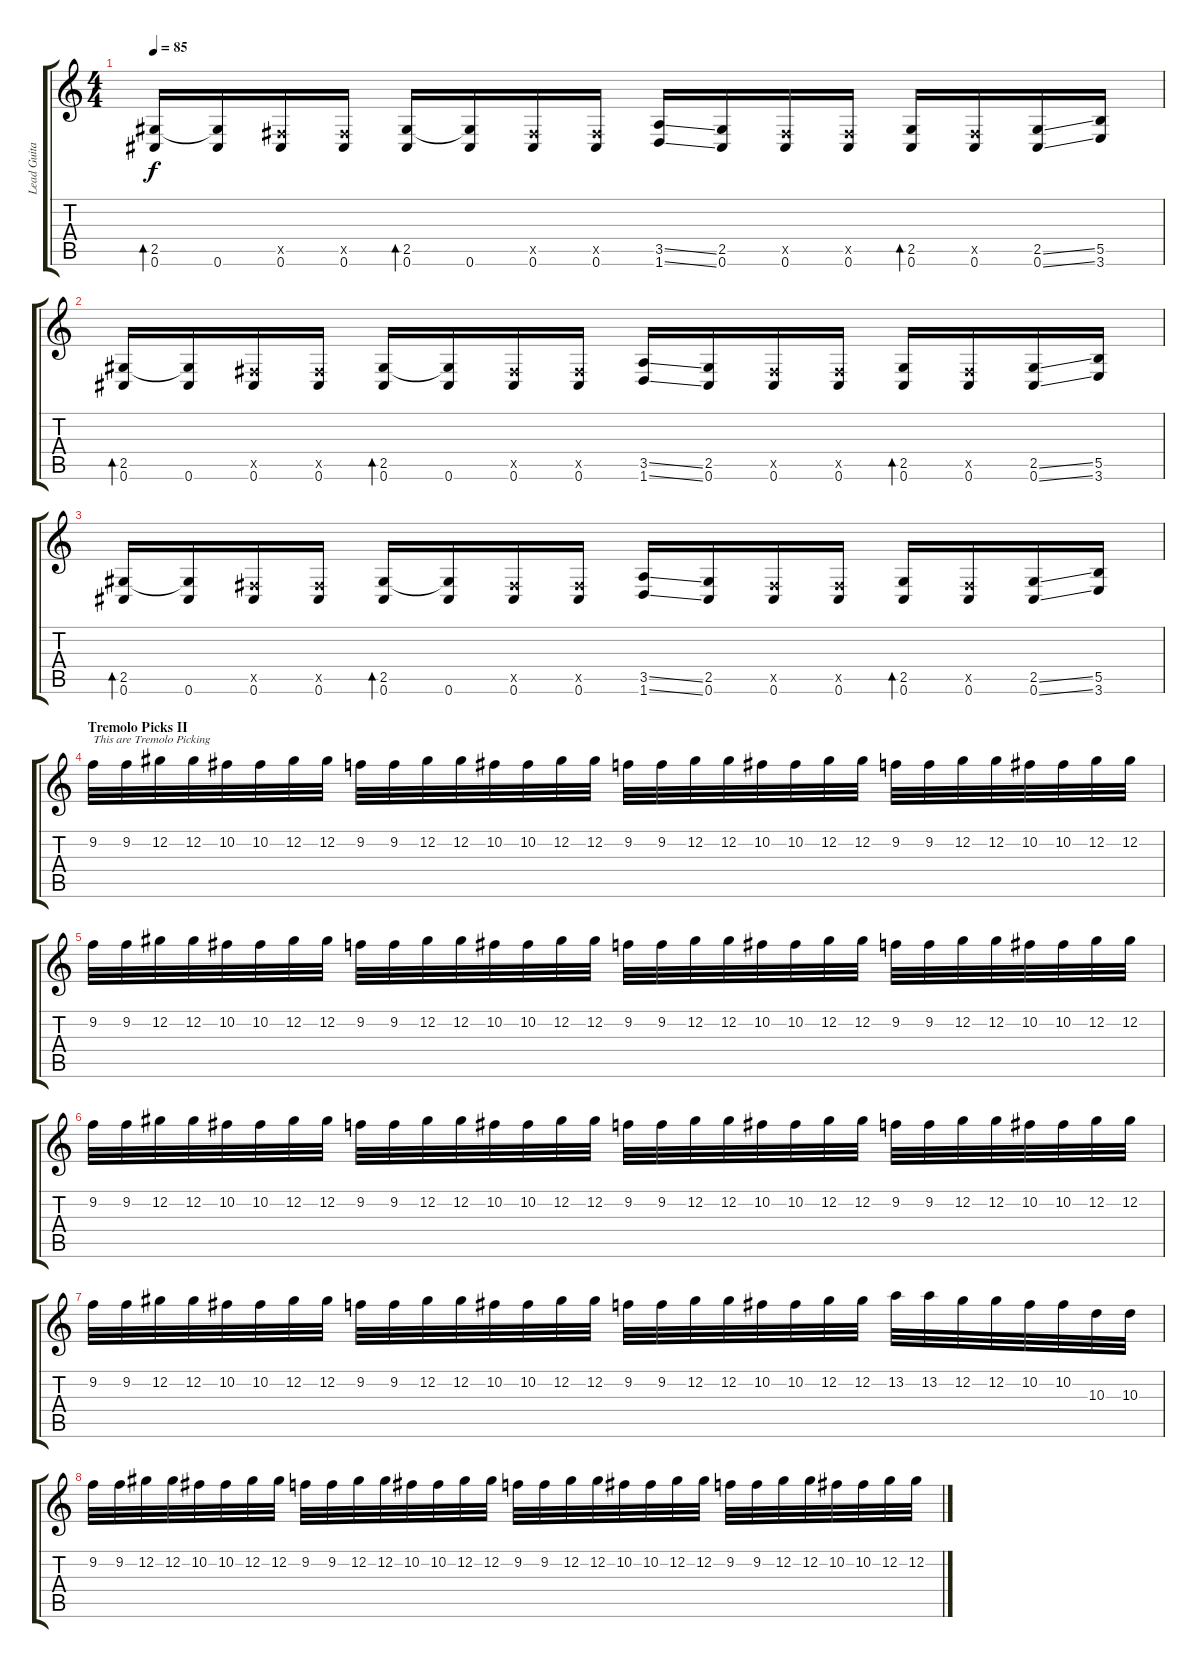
\track ("Lead Guitar" "Lead Guita") {instrument distortionguitar}
\staff {score tabs}
\tuning (Db4 Ab3 E3 B2 Gb2 Db2) {hide}
\ts (4 4)
\tempo 85
\clef g2
\ks c
(2.5 0.6).16{bd 480 dy f} (2.5{t} 0.6).16 (0.5{x} 0.6).16 (0.5{x} 0.6).16 (2.5 0.6).16{bd 480} (2.5{t} 0.6).16 (0.5{x} 0.6).16 (0.5{x} 0.6).16 (3.5{ss} 1.6{ss}).16 (2.5 0.6).16 (0.5{x} 0.6).16 (0.5{x} 0.6).16 (2.5 0.6).16{bd 480} (0.5{x} 0.6).16 (2.5{ss} 0.6{ss}).16 (5.5 3.6).16 |
(2.5 0.6).16{bd 480} (2.5{t} 0.6).16 (0.5{x} 0.6).16 (0.5{x} 0.6).16 (2.5 0.6).16{bd 480} (2.5{t} 0.6).16 (0.5{x} 0.6).16 (0.5{x} 0.6).16 (3.5{ss} 1.6{ss}).16 (2.5 0.6).16 (0.5{x} 0.6).16 (0.5{x} 0.6).16 (2.5 0.6).16{bd 480} (0.5{x} 0.6).16 (2.5{ss} 0.6{ss}).16 (5.5 3.6).16 |
(2.5 0.6).16{bd 480} (2.5{t} 0.6).16 (0.5{x} 0.6).16 (0.5{x} 0.6).16 (2.5 0.6).16{bd 480} (2.5{t} 0.6).16 (0.5{x} 0.6).16 (0.5{x} 0.6).16 (3.5{ss} 1.6{ss}).16 (2.5 0.6).16 (0.5{x} 0.6).16 (0.5{x} 0.6).16 (2.5 0.6).16{bd 480} (0.5{x} 0.6).16 (2.5{ss} 0.6{ss}).16 (5.5 3.6).16 |
\section ("" "Tremolo Picks II")
9.2.32{txt "This are Tremolo Picking" volume 13 balance 4 instrument overdrivenguitar} 9.2.32 12.2.32 12.2.32 10.2.32 10.2.32 12.2.32 12.2.32 9.2.32 9.2.32 12.2.32 12.2.32 10.2.32 10.2.32 12.2.32 12.2.32 9.2.32 9.2.32 12.2.32 12.2.32 10.2.32 10.2.32 12.2.32 12.2.32 9.2.32 9.2.32 12.2.32 12.2.32 10.2.32 10.2.32 12.2.32 12.2.32 |
9.2.32 9.2.32 12.2.32 12.2.32 10.2.32 10.2.32 12.2.32 12.2.32 9.2.32 9.2.32 12.2.32 12.2.32 10.2.32 10.2.32 12.2.32 12.2.32 9.2.32 9.2.32 12.2.32 12.2.32 10.2.32 10.2.32 12.2.32 12.2.32 9.2.32 9.2.32 12.2.32 12.2.32 10.2.32 10.2.32 12.2.32 12.2.32 |
9.2.32 9.2.32 12.2.32 12.2.32 10.2.32 10.2.32 12.2.32 12.2.32 9.2.32 9.2.32 12.2.32 12.2.32 10.2.32 10.2.32 12.2.32 12.2.32 9.2.32 9.2.32 12.2.32 12.2.32 10.2.32 10.2.32 12.2.32 12.2.32 9.2.32 9.2.32 12.2.32 12.2.32 10.2.32 10.2.32 12.2.32 12.2.32 |
9.2.32 9.2.32 12.2.32 12.2.32 10.2.32 10.2.32 12.2.32 12.2.32 9.2.32 9.2.32 12.2.32 12.2.32 10.2.32 10.2.32 12.2.32 12.2.32 9.2.32 9.2.32 12.2.32 12.2.32 10.2.32 10.2.32 12.2.32 12.2.32 13.2.32 13.2.32 12.2.32 12.2.32 10.2.32 10.2.32 10.3.32 10.3.32 |
9.2.32 9.2.32 12.2.32 12.2.32 10.2.32 10.2.32 12.2.32 12.2.32 9.2.32 9.2.32 12.2.32 12.2.32 10.2.32 10.2.32 12.2.32 12.2.32 9.2.32 9.2.32 12.2.32 12.2.32 10.2.32 10.2.32 12.2.32 12.2.32 9.2.32 9.2.32 12.2.32 12.2.32 10.2.32 10.2.32 12.2.32 12.2.32
